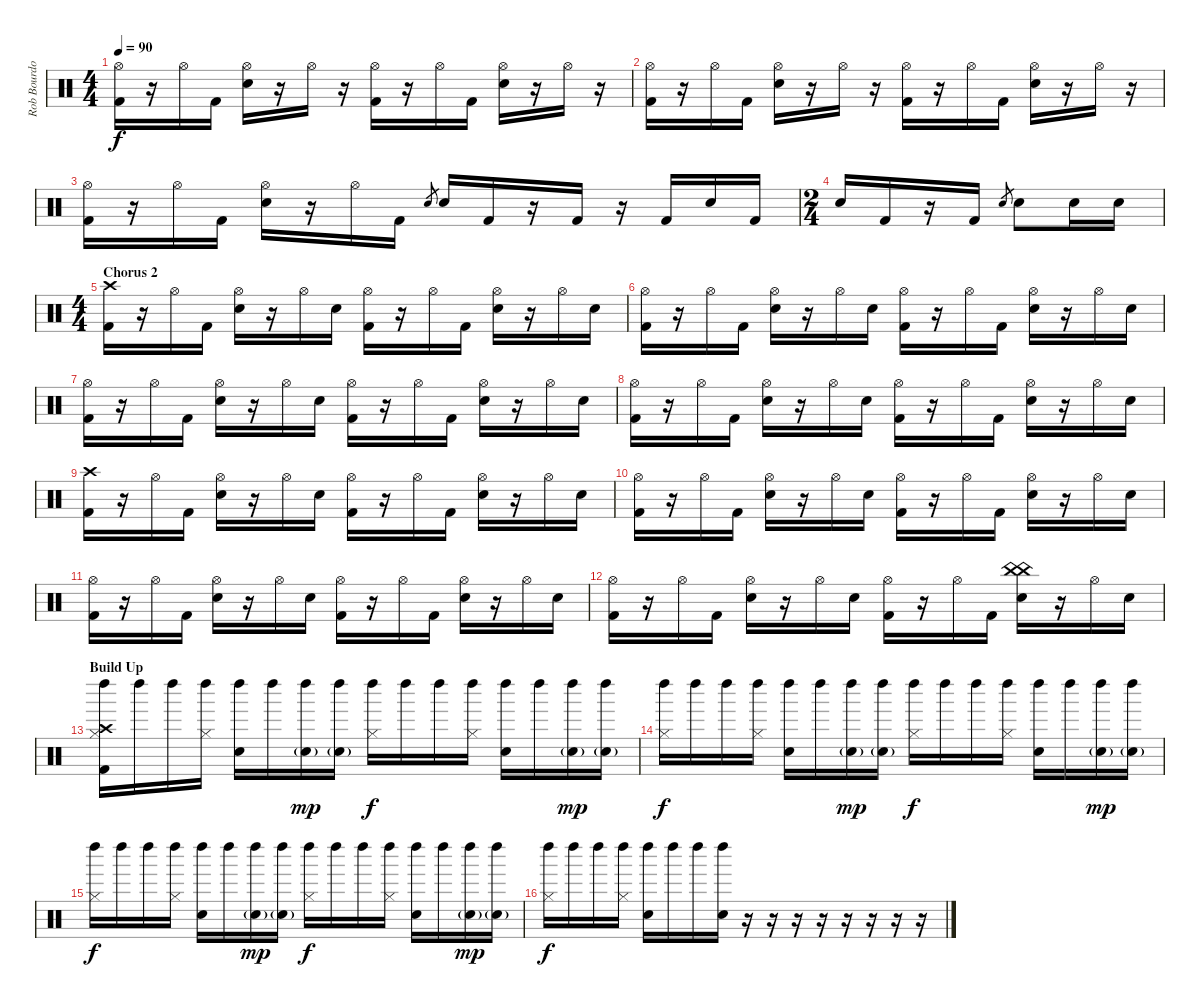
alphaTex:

\track ("Rob Bourdon (Drums)" "Rob Bourdo") {instrument percussion}
\staff {score}
\articulation defaults
\ts (4 4)
\tempo 90
\clef neutral
\ks c
("Hi-Hat (open)" "Kick (hit) 2").16{dy f} r.16 "Hi-Hat (open)".16 "Kick (hit) 2".16 ("Hi-Hat (open)" "Electric Snare (hit)").16 r.16 "Hi-Hat (open)".16 r.16 ("Hi-Hat (open)" "Kick (hit) 2").16 r.16 "Hi-Hat (open)".16 "Kick (hit) 2".16 ("Hi-Hat (open)" "Electric Snare (hit)").16 r.16 "Hi-Hat (open)".16 r.16 |
("Hi-Hat (open)" "Kick (hit) 2").16 r.16 "Hi-Hat (open)".16 "Kick (hit) 2".16 ("Hi-Hat (open)" "Electric Snare (hit)").16 r.16 "Hi-Hat (open)".16 r.16 ("Hi-Hat (open)" "Kick (hit) 2").16 r.16 "Hi-Hat (open)".16 "Kick (hit) 2".16 ("Hi-Hat (open)" "Electric Snare (hit)").16 r.16 "Hi-Hat (open)".16 r.16 |
("Hi-Hat (open)" "Kick (hit) 2").16 r.16 "Hi-Hat (open)".16 "Kick (hit) 2".16 ("Hi-Hat (open)" "Electric Snare (hit)").16 r.16 "Hi-Hat (open)".16 "Kick (hit) 2".16 "Electric Snare (hit)".8{gr} "Electric Snare (hit)".16 "Kick (hit) 2".16 r.16 "Kick (hit) 2".16 r.16 "Kick (hit) 2".16 "Electric Snare (hit)".16 "Kick (hit) 2".16 |
\ts (2 4)
"Electric Snare (hit)".16 "Kick (hit) 2".16 r.16 "Kick (hit) 2".16 "Electric Snare (hit)".8{gr} "Electric Snare (hit)".8 "Electric Snare (hit)".16 "Electric Snare (hit)".16 |
\ts (4 4)
\section ("" "Chorus 2")
("Crash high (hit)" "Kick (hit) 2").16 r.16 "Hi-Hat (open)".16 "Kick (hit) 2".16 ("Hi-Hat (open)" "Electric Snare (hit)").16 r.16 "Hi-Hat (open)".16 "Electric Snare (hit)".16 ("Hi-Hat (open)" "Kick (hit) 2").16 r.16 "Hi-Hat (open)".16 "Kick (hit) 2".16 ("Hi-Hat (open)" "Electric Snare (hit)").16 r.16 "Hi-Hat (open)".16 "Electric Snare (hit)".16 |
("Hi-Hat (open)" "Kick (hit) 2").16 r.16 "Hi-Hat (open)".16 "Kick (hit) 2".16 ("Hi-Hat (open)" "Electric Snare (hit)").16 r.16 "Hi-Hat (open)".16 "Electric Snare (hit)".16 ("Hi-Hat (open)" "Kick (hit) 2").16 r.16 "Hi-Hat (open)".16 "Kick (hit) 2".16 ("Hi-Hat (open)" "Electric Snare (hit)").16 r.16 "Hi-Hat (open)".16 "Electric Snare (hit)".16 |
("Hi-Hat (open)" "Kick (hit) 2").16 r.16 "Hi-Hat (open)".16 "Kick (hit) 2".16 ("Hi-Hat (open)" "Electric Snare (hit)").16 r.16 "Hi-Hat (open)".16 "Electric Snare (hit)".16 ("Hi-Hat (open)" "Kick (hit) 2").16 r.16 "Hi-Hat (open)".16 "Kick (hit) 2".16 ("Hi-Hat (open)" "Electric Snare (hit)").16 r.16 "Hi-Hat (open)".16 "Electric Snare (hit)".16 |
("Hi-Hat (open)" "Kick (hit) 2").16 r.16 "Hi-Hat (open)".16 "Kick (hit) 2".16 ("Hi-Hat (open)" "Electric Snare (hit)").16 r.16 "Hi-Hat (open)".16 "Electric Snare (hit)".16 ("Hi-Hat (open)" "Kick (hit) 2").16 r.16 "Hi-Hat (open)".16 "Kick (hit) 2".16 ("Hi-Hat (open)" "Electric Snare (hit)").16 r.16 "Hi-Hat (open)".16 "Electric Snare (hit)".16 |
("Crash high (hit)" "Kick (hit) 2").16 r.16 "Hi-Hat (open)".16 "Kick (hit) 2".16 ("Hi-Hat (open)" "Electric Snare (hit)").16 r.16 "Hi-Hat (open)".16 "Electric Snare (hit)".16 ("Hi-Hat (open)" "Kick (hit) 2").16 r.16 "Hi-Hat (open)".16 "Kick (hit) 2".16 ("Hi-Hat (open)" "Electric Snare (hit)").16 r.16 "Hi-Hat (open)".16 "Electric Snare (hit)".16 |
("Hi-Hat (open)" "Kick (hit) 2").16 r.16 "Hi-Hat (open)".16 "Kick (hit) 2".16 ("Hi-Hat (open)" "Electric Snare (hit)").16 r.16 "Hi-Hat (open)".16 "Electric Snare (hit)".16 ("Hi-Hat (open)" "Kick (hit) 2").16 r.16 "Hi-Hat (open)".16 "Kick (hit) 2".16 ("Hi-Hat (open)" "Electric Snare (hit)").16 r.16 "Hi-Hat (open)".16 "Electric Snare (hit)".16 |
("Hi-Hat (open)" "Kick (hit) 2").16 r.16 "Hi-Hat (open)".16 "Kick (hit) 2".16 ("Hi-Hat (open)" "Electric Snare (hit)").16 r.16 "Hi-Hat (open)".16 "Electric Snare (hit)".16 ("Hi-Hat (open)" "Kick (hit) 2").16 r.16 "Hi-Hat (open)".16 "Kick (hit) 2".16 ("Hi-Hat (open)" "Electric Snare (hit)").16 r.16 "Hi-Hat (open)".16 "Electric Snare (hit)".16 |
("Hi-Hat (open)" "Kick (hit) 2").16 r.16 "Hi-Hat (open)".16 "Kick (hit) 2".16 ("Hi-Hat (open)" "Electric Snare (hit)").16 r.16 "Hi-Hat (open)".16 "Electric Snare (hit)".16 ("Hi-Hat (open)" "Kick (hit) 2").16 r.16 "Hi-Hat (open)".16 "Kick (hit) 2".16 ("China (hit)" "China (hit)" "Electric Snare (hit)").16 r.16 "Hi-Hat (open)".16 "Electric Snare (hit)".16 |
\section ("" "Build Up")
("Crash high (hit)" "Left Maraca (hit)" "Kick (hit) 2" "Hi-Hat (closed)").16 "Left Maraca (hit)".16 "Left Maraca (hit)".16 ("Left Maraca (hit)" "Hi-Hat (closed)").16 ("Left Maraca (hit)" "Hand Clap (hit)").16 "Left Maraca (hit)".16 ("Left Maraca (hit)" "Hand Clap (hit)"{g}).16{dy mp} ("Left Maraca (hit)" "Hand Clap (hit)"{g}).16 ("Left Maraca (hit)" "Hi-Hat (closed)").16{dy f} "Left Maraca (hit)".16 "Left Maraca (hit)".16 ("Left Maraca (hit)" "Hi-Hat (closed)").16 ("Left Maraca (hit)" "Hand Clap (hit)").16 "Left Maraca (hit)".16 ("Left Maraca (hit)" "Hand Clap (hit)"{g}).16{dy mp} ("Left Maraca (hit)" "Hand Clap (hit)"{g}).16 |
("Left Maraca (hit)" "Hi-Hat (closed)").16{dy f} "Left Maraca (hit)".16 "Left Maraca (hit)".16 ("Left Maraca (hit)" "Hi-Hat (closed)").16 ("Left Maraca (hit)" "Hand Clap (hit)").16 "Left Maraca (hit)".16 ("Left Maraca (hit)" "Hand Clap (hit)"{g}).16{dy mp} ("Left Maraca (hit)" "Hand Clap (hit)"{g}).16 ("Left Maraca (hit)" "Hi-Hat (closed)").16{dy f} "Left Maraca (hit)".16 "Left Maraca (hit)".16 ("Left Maraca (hit)" "Hi-Hat (closed)").16 ("Left Maraca (hit)" "Hand Clap (hit)").16 "Left Maraca (hit)".16 ("Left Maraca (hit)" "Hand Clap (hit)"{g}).16{dy mp} ("Left Maraca (hit)" "Hand Clap (hit)"{g}).16 |
("Left Maraca (hit)" "Hi-Hat (closed)").16{dy f} "Left Maraca (hit)".16 "Left Maraca (hit)".16 ("Left Maraca (hit)" "Hi-Hat (closed)").16 ("Left Maraca (hit)" "Hand Clap (hit)").16 "Left Maraca (hit)".16 ("Left Maraca (hit)" "Hand Clap (hit)"{g}).16{dy mp} ("Left Maraca (hit)" "Hand Clap (hit)"{g}).16 ("Left Maraca (hit)" "Hi-Hat (closed)").16{dy f} "Left Maraca (hit)".16 "Left Maraca (hit)".16 ("Left Maraca (hit)" "Hi-Hat (closed)").16 ("Left Maraca (hit)" "Hand Clap (hit)").16 "Left Maraca (hit)".16 ("Left Maraca (hit)" "Hand Clap (hit)"{g}).16{dy mp} ("Left Maraca (hit)" "Hand Clap (hit)"{g}).16 |
("Left Maraca (hit)" "Hi-Hat (closed)").16{dy f} "Left Maraca (hit)".16 "Left Maraca (hit)".16 ("Left Maraca (hit)" "Hi-Hat (closed)").16 ("Left Maraca (hit)" "Hand Clap (hit)").16 "Left Maraca (hit)".16 "Left Maraca (hit)".16 ("Left Maraca (hit)" "Hand Clap (hit)").16 r.16 r.16 r.16 r.16 r.16 r.16 r.16 r.16
